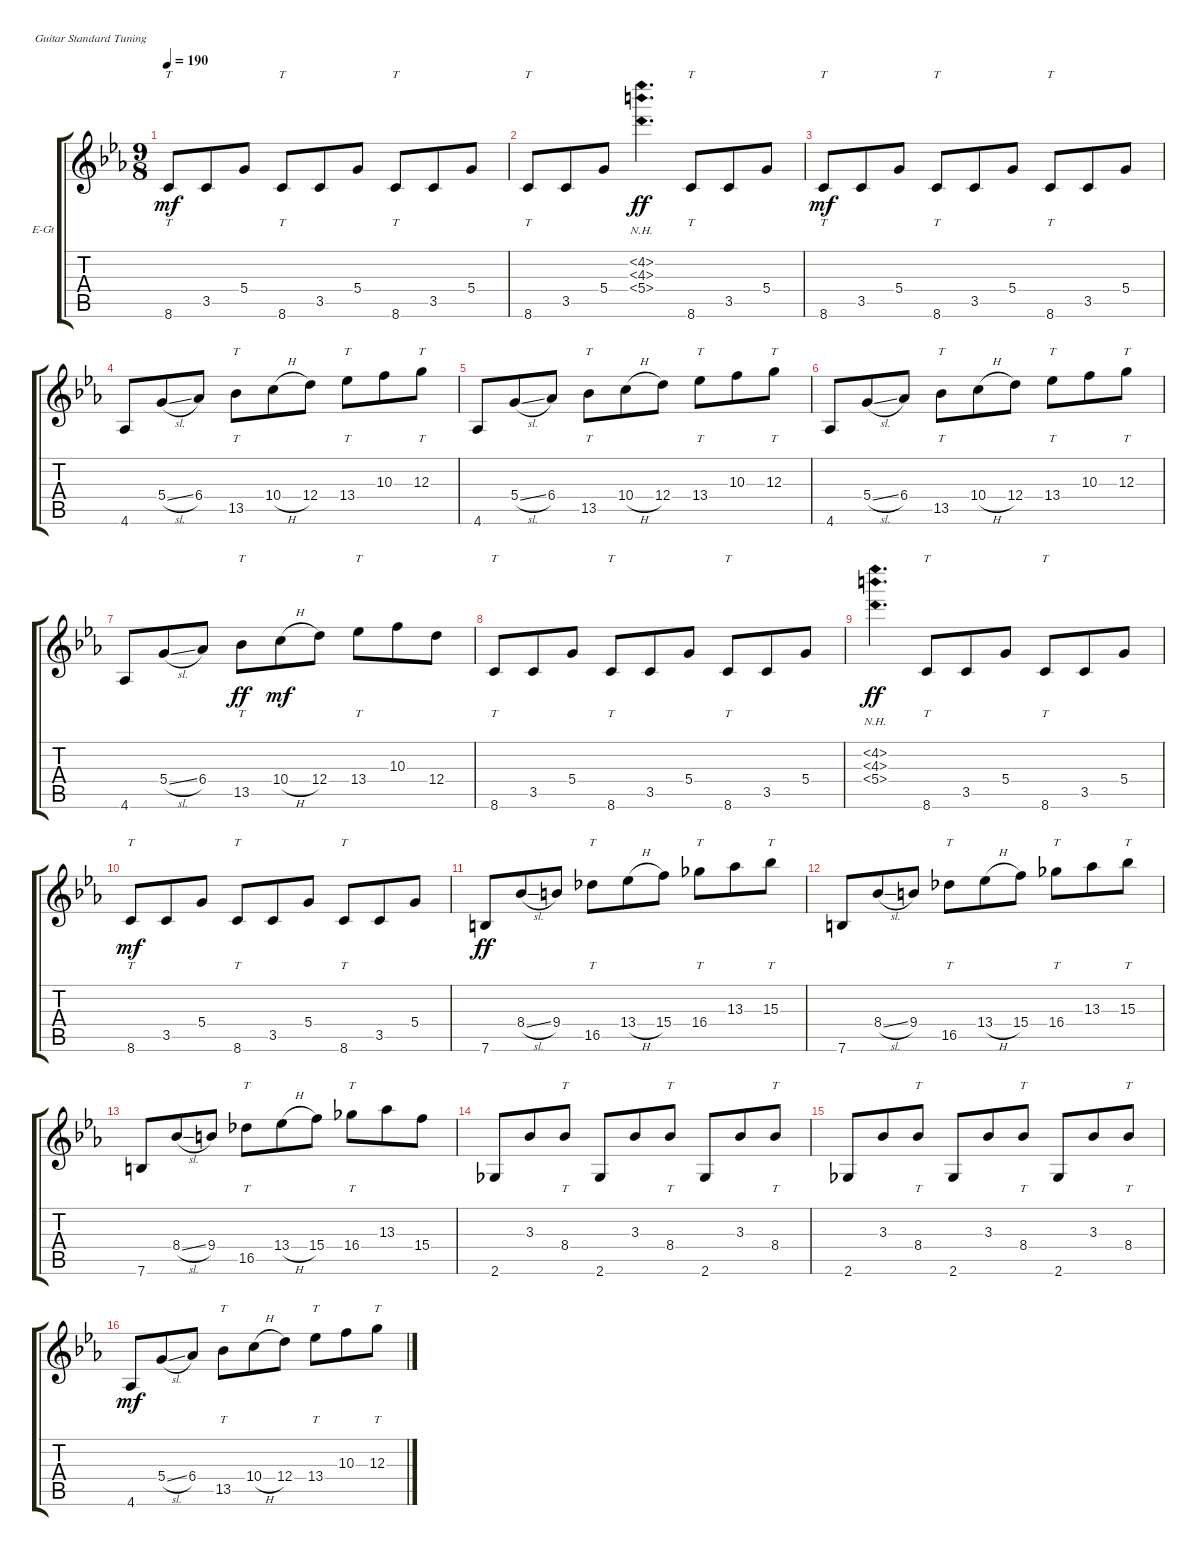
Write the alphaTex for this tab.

\defaultSystemsLayout 4
\bracketExtendMode groupsimilarinstruments
\firstSystemTrackNameOrientation horizontal
\otherSystemsTrackNameOrientation horizontal
\track ("Guitar Clean Tapping" "E-Gt") {instrument distortionguitar}
\staff {score tabs}
\tuning (E4 B3 G3 D3 A2 E2)
\ts (9 8)
\tempo 190
\clef g2
\scale
0.333333
\ks cminor
8.6.8{tt dy mf} 3.5.8 5.4.8 8.6.8{tt} 3.5.8 5.4.8 8.6.8{tt} 3.5.8 5.4.8 |
\scale
0.333333 8.6.8{tt} 3.5.8 5.4.8 (4.3{nh} 4.2{nh} 5.4{nh}).4{d dy ff} 8.6.8{tt} 3.5.8 5.4.8 |
\scale
0.333333 8.6.8{tt dy mf} 3.5.8 5.4.8 8.6.8{tt} 3.5.8 5.4.8 8.6.8{tt} 3.5.8 5.4.8 |
\scale
0.333333 4.6.8 5.4{sl}.8 6.4.8 13.5.8{tt} 10.4{h}.8 12.4.8 13.4.8{tt} 10.3.8 12.3.8{tt} |
\scale
0.333333 4.6.8 5.4{sl}.8 6.4.8 13.5.8{tt} 10.4{h}.8 12.4.8 13.4.8{tt} 10.3.8 12.3.8{tt} |
\scale
0.333333 4.6.8 5.4{sl}.8 6.4.8 13.5.8{tt} 10.4{h}.8 12.4.8 13.4.8{tt} 10.3.8 12.3.8{tt} |
\scale
0.333333 4.6.8 5.4{sl}.8 6.4.8 13.5.8{tt dy ff} 10.4{h}.8{dy mf} 12.4.8 13.4.8{tt} 10.3.8 12.4.8 |
\scale
0.333333 8.6.8{tt} 3.5.8 5.4.8 8.6.8{tt} 3.5.8 5.4.8 8.6.8{tt} 3.5.8 5.4.8 |
\scale
0.333333 (4.3{nh} 4.2{nh} 5.4{nh}).4{d dy ff} 8.6.8{tt} 3.5.8 5.4.8 8.6.8{tt} 3.5.8 5.4.8 |
\scale
0.333333 8.6.8{tt dy mf} 3.5.8 5.4.8 8.6.8{tt} 3.5.8 5.4.8 8.6.8{tt} 3.5.8 5.4.8 |
\scale
0.333333 7.6.8{dy ff} 8.4{sl}.8 9.4.8 16.5.8{tt} 13.4{h}.8 15.4.8 16.4.8{tt} 13.3.8 15.3.8{tt} |
\scale
0.333333 7.6.8 8.4{sl}.8 9.4.8 16.5.8{tt} 13.4{h}.8 15.4.8 16.4.8{tt} 13.3.8 15.3.8{tt} |
\scale
0.333333 7.6.8 8.4{sl}.8 9.4.8 16.5.8{tt} 13.4{h}.8 15.4.8 16.4.8{tt} 13.3.8 15.4.8 |
\scale
0.333333 2.6.8 3.3.8 8.4.8{tt} 2.6.8 3.3.8 8.4.8{tt} 2.6.8 3.3.8 8.4.8{tt} |
\scale
0.333333 2.6.8 3.3.8 8.4.8{tt} 2.6.8 3.3.8 8.4.8{tt} 2.6.8 3.3.8 8.4.8{tt} |
\scale
0.333333 4.6.8{dy mf} 5.4{sl}.8 6.4.8 13.5.8{tt} 10.4{h}.8 12.4.8 13.4.8{tt} 10.3.8 12.3.8{tt}
